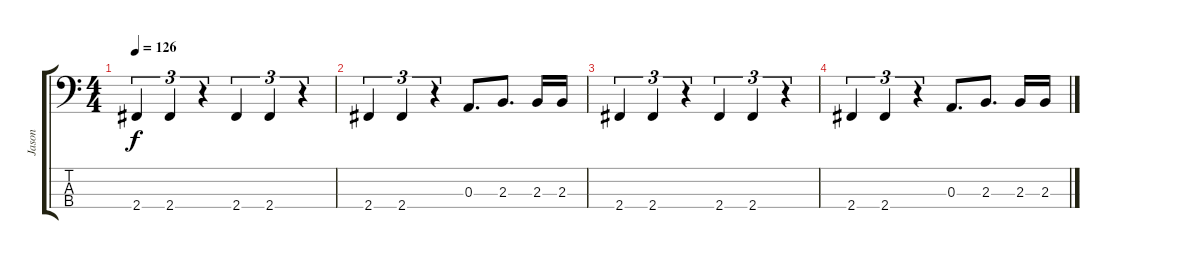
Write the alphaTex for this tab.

\track ("Jason" "Jason") {instrument electricbasspick}
\staff {score tabs}
\tuning (G2 D2 A1 E1) {hide}
\ts (4 4)
\tempo 126
\clef f4
\ks c
2.4.4{tu (3 2) dy f volume 0} 2.4.4{tu (3 2)} r.4{tu (3 2)} 2.4.4{tu (3 2)} 2.4.4{tu (3 2)} r.4{tu (3 2)} |
2.4.4{tu (3 2)} 2.4.4{tu (3 2)} r.4{tu (3 2)} 0.3.8{d} 2.3.8{d} 2.3.16 2.3.16 |
2.4.4{tu (3 2)} 2.4.4{tu (3 2)} r.4{tu (3 2)} 2.4.4{tu (3 2)} 2.4.4{tu (3 2)} r.4{tu (3 2)} |
2.4.4{tu (3 2)} 2.4.4{tu (3 2)} r.4{tu (3 2)} 0.3.8{d} 2.3.8{d} 2.3.16 2.3.16
